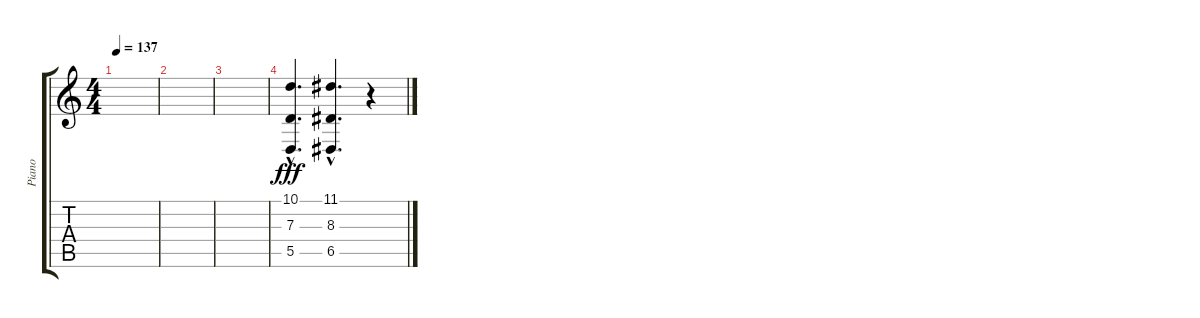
\track ("Piano" "Piano") {instrument acousticgrandpiano}
\staff {score tabs}
\tuning (E4 B3 G3 D3 A2 E2) {hide}
\ts (4 4)
\tempo 137
\clef g2
\ks c
|
|
|
(10.1{hac} 7.3{hac} 5.5{hac}).4{d dy fff} (11.1{hac} 8.3{hac} 6.5{hac}).4{d} r.4
